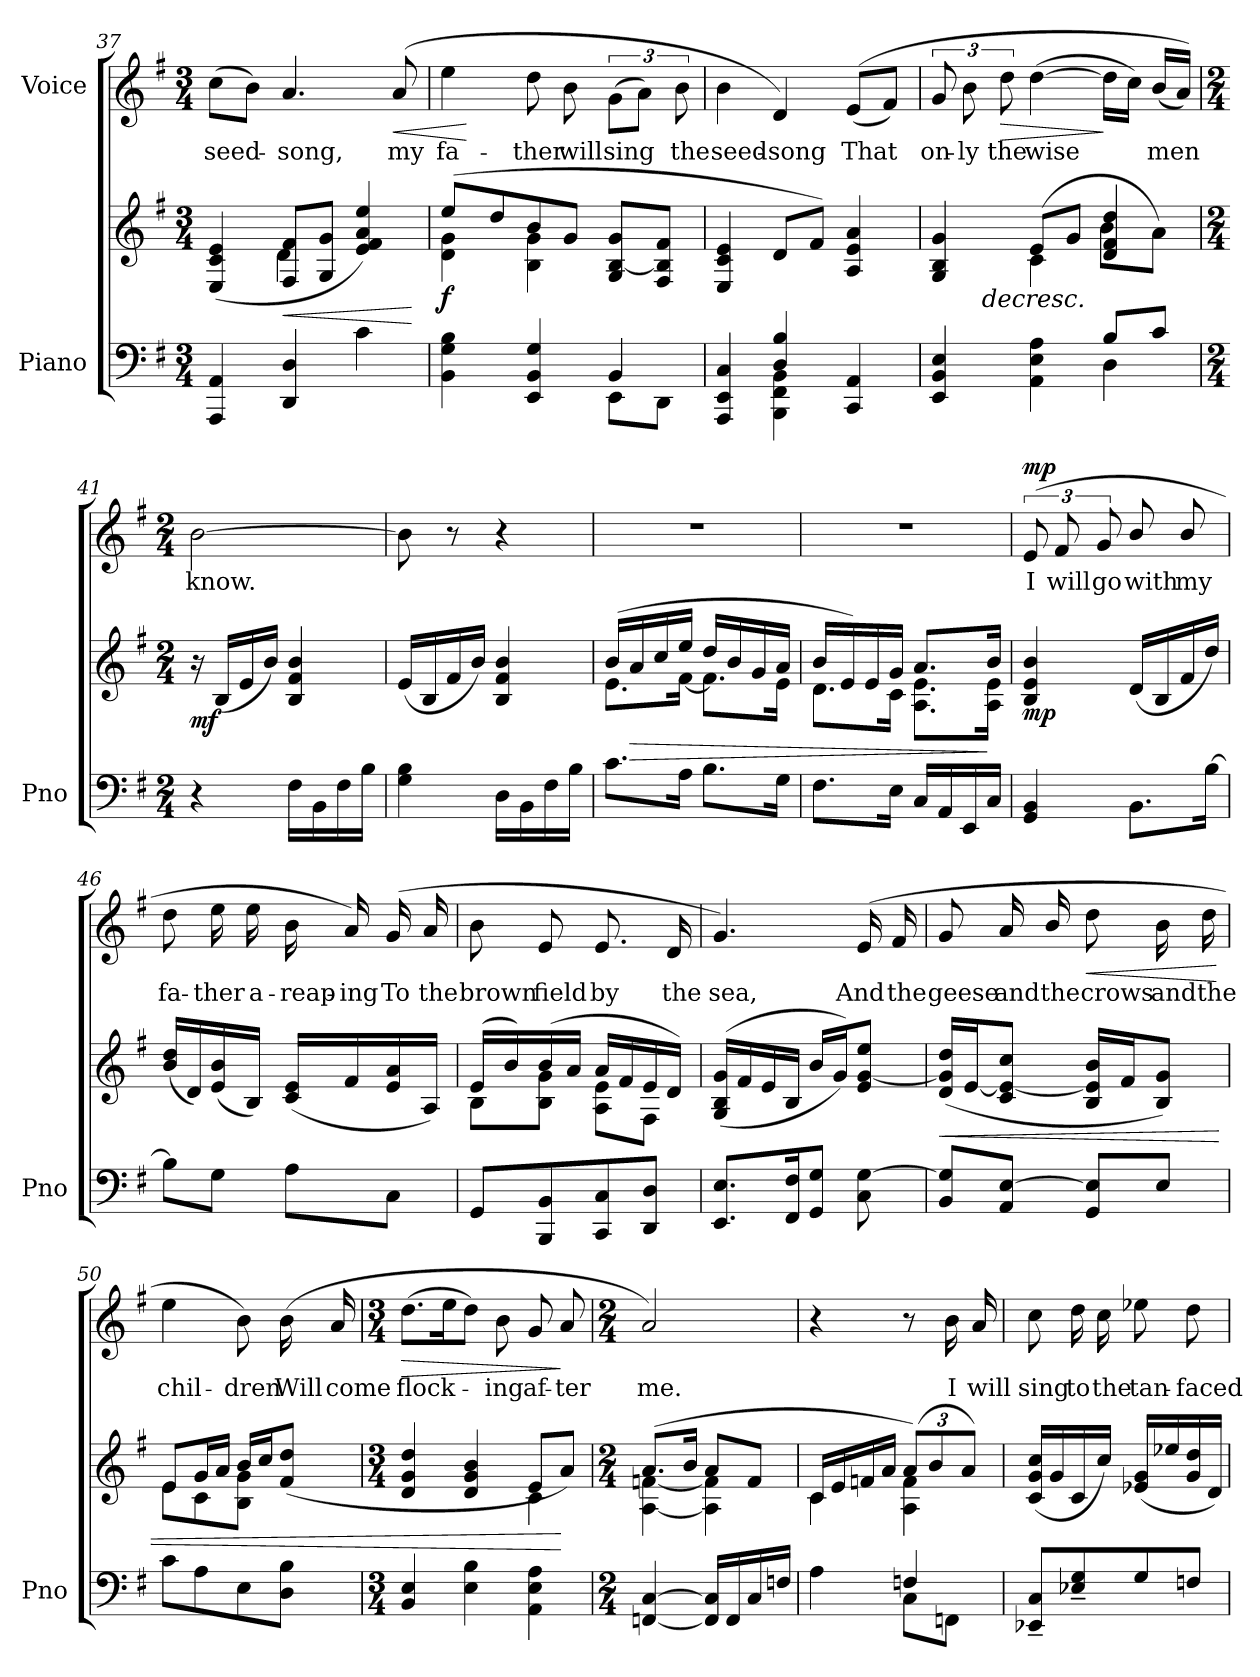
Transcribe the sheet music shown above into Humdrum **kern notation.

**kern	**kern	**dynam	**kern	**text	**dynam
*part2	*part2	*part2	*part1	*part1	*part1
*staff3	*staff2	*staff2/3	*staff1	*staff1	*staff1
*I"Piano	*	*	*I"Voice	*	*
*I'Pno	*	*	*	*	*
!!LO:LB:g=z
*clefF4	*clefG2	*	*clefG2	*	*
*k[f#]	*k[f#]	*	*k[f#]	*	*
*M3/4	*M3/4	*	*M3/4	*	*
=37	=37	=37	=37	=37	=37
*	*^	*	*	*	*
!	!	!	!	!	!LO:LY:b	!
4AAA/ 4AA/	(>4E/ 4c/ 4e/	4ryy	.	(8cc\L	seed-	.
.	.	.	.	8b\J)	.	.
!	!	!	!LO:HP:b	!	!LO:LY:b	!
4DD/ 4D/	8F#/ 8f#/L	4d\	<	4.a/	-song,	.
.	8G/ 8g/J	.	.	.	.	.
4c\	4e/ 4f#/ 4a/ 4ee/)	4ryy	.	.	.	.
!	!	!	!	!	!LO:LY:b	!LO:HP:b
.	.	.	.	(8a/	my	<
*	*v	*v	*	*	*	*
.	.	[	.	.	.
=38	=38	=38	=38	=38	=38
*^	*^	*	*	*	*
!	!	!	!	!LO:DY:b	!	!LO:LY:b	!
*	*	*	*	*	*^	*	*
4BB\ 4G\ 4B\	2ryy	(8ee/L	4d\ 4g\	f	4ee\	16ryy	fa-	.
.	.	.	.	.	.	16ryy	.	[
.	.	8dd/	.	.	.	8ryy	.	.
!	!	!	!	!	!	!	!LO:LY:b	!
4EE/ 4BB/ 4G/	.	8b/	4B\ 4g\	.	8dd\	4ryy	-ther	.
!	!	!	!	!	!	!	!LO:LY:b	!
.	.	8g/J	.	.	8b\	.	will	.
!	!	!	!	!	!	!	!LO:LY:b	!
4BB/	8EE\L	8G/ [<8B/ 8g/L	4ryy	.	(12g\L	4ryy	sing	.
.	.	.	.	.	12a\J)	.	.	.
.	8DD\J	8F#/ 8B/] 8f#/J	.	.	.	.	.	.
!	!	!	!	!	!	!	!LO:LY:b	!
.	.	.	.	.	12b\	.	the	.
*	*	*v	*v	*	*	*	*	*
*	*	*	*	*v	*v	*	*
=39	=39	=39	=39	=39	=39	=39
!	!	!	!	!	!LO:LY:b	!
4AAA/ 4EE/ 4C/	4ryy	4E/ 4c/ 4e/	.	4b\	seed-	.
!	!	!	!	!	!LO:LY:b	!
4D/ 4B/	4BBB\ 4FF#\ 4BB\	8d/L	.	4d/)	-song	.
.	.	8f#/J)	.	.	.	.
!	!	!	!	!	!LO:LY:b	!
4CC/ 4AA/	4ryy	4A/ 4e/ 4a/	.	((8e/L	That	.
.	.	.	.	8f#/J)	.	.
!!LO:LB:g=z
=40	=40	=40	=40	=40	=40	=40
*	*	*^	*	*	*	*
!	!	!	!	!	!	!LO:LY:b	!
4EE/ 4BB/ 4E/	2ryy	4G/ 4B/ 4g/	8ryy	.	12g/	on-	.
!	!	!	!	!	!	!LO:LY:b	!
.	.	.	.	.	12b\	-ly	.
!	!	!	!	!LO:HP:b	!	!	!
.	.	.	8ryy	>	.	.	.
!	!	!	!	!	!	!LO:LY:b	!LO:HP:b
.	.	.	.	.	12dd\	the	>
!	!	!	!	!	!	!LO:LY:b	!
4AA\ 4E\ 4A\	.	(8e/L	4c\	.	([4dd\	wise	.
.	.	8g/J	.	.	.	.	.
8B/L	4D\	4d/ 4f#/ 4dd/	8b\L	.	16dd\LL]	.	]
.	.	.	.	.	16cc\JJ)	.	.
!	!	!	!	!	!	!LO:LY:b	!
8c/J	.	.	8a\J)	.	(16b/LL	men	.
.	.	.	.	.	16a/JJ))	.	.
*v	*v	*	*	*	*	*	*
*	*v	*v	*	*	*	*
=41	=41	=41	=41	=41	=41
*M2/4	*M2/4	*	*M2/4	*	*
!	!	!LO:DY:b	!	!LO:LY:b	!
4r	16r	mf	[2b\	know.	.
.	(16B/LL	.	.	.	.
.	16e/	.	.	.	.
.	16b/JJ)	.	.	.	.
16F#\LL	4B/ 4f#/ 4b/	.	.	.	.
16BB\	.	.	.	.	.
16F#\	.	.	.	.	.
16B\JJ	.	.	.	.	.
=42	=42	=42	=42	=42	=42
4G\ 4B\	(16e/LL	.	8b\]	.	.
.	16B/	.	.	.	.
.	16f#/	.	8r	.	.
.	16b/JJ)	.	.	.	.
16D\LL	4B/ 4f#/ 4b/	.	4r	.	.
16BB\	.	.	.	.	.
16F#\	.	.	.	.	.
16B\JJ	.	.	.	.	.
!!LO:PB:g=z
=43	=43	=43	=43	=43	=43
*	*^	*	*	*	*
8.c\L	(16b/LL	8.e\L	.	2r	.	.
!	!	!	!LO:HP:b	!	!	!
.	16a/	.	>	.	.	.
.	16cc/	.	.	.	.	.
16A\Jk	16ee/JJ	[16f#\Jk	.	.	.	.
8.B\L	16dd/LL	8.f#\L]	.	.	.	.
.	16b/	.	.	.	.	.
.	16g/	.	.	.	.	.
16G\Jk	16a/JJ	16e\Jk	.	.	.	.
=44	=44	=44	=44	=44	=44	=44
8.F#\L	16b/LL	8.d\L	.	2r	.	.
.	16e/)	.	.	.	.	.
.	16e/	.	.	.	.	.
16E\Jk	16g/JJ	16c\Jk	.	.	.	.
16C/LL	8.a/L	8.A\ 8.e\L	.	.	.	.
16AA/	.	.	.	.	.	.
16EE/	.	.	.	.	.	.
16C/JJ	16b/Jk	16A\ 16e\Jk	]	.	.	.
=45	=45	=45	=45	=45	=45	=45
!	!	!	!LO:DY:b	!	!LO:LY:b	!LO:DY:b
*	*v	*v	*	*	*	*
4GG/ 4BB/	4B/ 4e/ 4b/	mp	(12e/	I	mp
!	!	!	!	!LO:LY:b	!
.	.	.	12f#/	will	.
!	!	!	!	!LO:LY:b	!
.	.	.	12g/	go	.
!	!	!	!	!LO:LY:b	!
8.BB\L	(16d/LL	.	8b/	with	.
.	16B/	.	.	.	.
!	!	!	!	!LO:LY:b	!
.	16f#/	.	8b/	my	.
[16B\Jk	16dd/JJ)	.	.	.	.
!!LO:LB:g=z
=46	=46	=46	=46	=46	=46
!	!	!	!	!LO:LY:b	!
8B\L]	(16b/ 16dd/LL	.	8dd\	fa-	.
.	16d/)	.	.	.	.
!	!	!	!	!LO:LY:b	!
8G\J	(16e/ 16b/	.	16ee\	-ther	.
!	!	!	!	!LO:LY:b	!
.	16B/JJ)	.	16ee\	a-	.
!	!	!	!	!LO:LY:b	!
8A\L	(16c/ 16e/LL	.	16b\	-reap-	.
!	!	!	!	!LO:LY:b	!
.	16f#/	.	16a/)	-ing	.
!	!	!	!	!LO:LY:b	!
8C\J	16e/ 16a/	.	(16g/	To	.
!	!	!	!	!LO:LY:b	!
.	16A/JJ)	.	16a/	the	.
=47	=47	=47	=47	=47	=47
*	*^	*	*	*	*
!	!	!	!	!	!LO:LY:b	!
8GG/L	(>16e/LL	8B\L	.	8b\	brown	.
.	16b/)	.	.	.	.	.
!	!	!	!	!	!LO:LY:b	!
8BBB/ 8BB/	(>16b/	8B\ 8g\J	.	8e/	field	.
.	16a/JJ	.	.	.	.	.
!	!	!	!	!	!LO:LY:b	!
8CC/ 8C/	16a/LL	8A\ 8e\L	.	8.e/	by	.
.	16f#/	.	.	.	.	.
8DD/ 8D/J	16e/	8F#\J	.	.	.	.
!	!	!	!	!	!LO:LY:b	!
.	16d/JJ)	.	.	16d/	the	.
*	*v	*v	*	*	*	*
=48	=48	=48	=48	=48	=48
!	!	!	!	!LO:LY:b	!
8.EE/ 8.E/L	(>(16G/ 16B/ 16g/LL	.	4.g/)	sea,	.
.	16f#/	.	.	.	.
.	16e/	.	.	.	.
16FF#/ 16F#/K	16B/JJ	.	.	.	.
8GG/ 8G/J	16b/LL	.	.	.	.
.	16g/J))	.	.	.	.
!	!	!	!	!LO:LY:b	!
8C\ [8G\	8e/ [8g/ 8ee/J	.	(16e/	And	.
!	!	!	!	!LO:LY:b	!
.	.	.	16f#/	the	.
!!LO:LB:g=z
=49	=49	=49	=49	=49	=49
!	!	!LO:HP:b	!	!LO:LY:b	!
8BB/ 8G/]L	(>16d/ 16g/] 16dd/LL	<	8g/	geese	.
.	[>16e/J	.	.	.	.
!	!	!	!	!LO:LY:b	!
8AA/ [8E/J	8c/ 8e/_ 8cc/J	.	16a/	and	.
!	!	!	!	!LO:LY:b	!
.	.	.	16b/	the	.
!	!	!	!	!LO:LY:b	!LO:HP:b
8GG/ 8E/]L	16B/ 16e/] 16b/LL	.	8dd\	crows	<
.	16f#/J	.	.	.	.
!	!	!	!	!LO:LY:b	!
8E/J	8B/ 8g/J)	.	16b\	and	.
!	!	!	!	!LO:LY:b	!
.	.	.	16dd\	the	.
.	.	]	.	.	[
=50	=50	=50	=50	=50	=50
*	*^	*	*	*	*
!	!	!	!	!	!LO:LY:b	!
8c\L	8e/L	(>8e\L	.	4ee\	chil-	.
8A\	16g/L	8c\	.	.	.	.
.	16a/JJ	.	.	.	.	.
!	!	!	!	!	!LO:LY:b	!
8E\	16b/LL	8B\ 8g\J	.	8b\)	-dren	.
.	16cc/J	.	.	.	.	.
!	!	!	!	!	!LO:LY:b	!
8D\ 8B\J	(8f#/ 8dd/J	8ryy	.	(16b\	Will	.
!	!	!	!	!	!LO:LY:b	!
.	.	.	.	16a/	come	.
=51	=51	=51	=51	=51	=51	=51
*M3/4	*M3/4	*	*	*M3/4	*	*
!	!	!	!	!	!LO:LY:b	!LO:HP:b
4BB/ 4E/	4d/ 4g/ 4dd/	2ryy	.	(8.dd\L	flock-	>
.	.	.	.	16ee\K	.	.
4E\ 4B\	4d/ 4g/ 4b/	.	.	8dd\J)	.	.
!	!	!	!	!	!LO:LY:b	!
.	.	.	.	8b\	-ing	.
!	!	!	!	!	!LO:LY:b	!
4AA\ 4E\ 4A\	8e/L	4c\	.	8g/	af-	.
!	!	!	!	!	!LO:LY:b	!
.	8a/J)	.	[	8a/	-ter	]
!!LO:LB:g=z
=52	=52	=52	=52	=52	=52	=52
*M2/4	*M2/4	*	*	*M2/4	*	*
!	!	!	!	!	!LO:LY:b	!
[4FFn/ [4C/	(8.a/L	[4A\ [4fn\	.	2a/)	me.	.
.	16b/Jk	.	.	.	.	.
16FF/] 16C/]LL	8a/L	4A\] 4f\]	.	.	.	.
16FF/	.	.	.	.	.	.
16C/	8f/J	.	.	.	.	.
16Fn/JJ	.	.	.	.	.	.
=53	=53	=53	=53	=53	=53	=53
*^	*	*	*	*	*	*
4A\	4ryy	16c/LL	4c\	.	4r	.	.
.	.	16e/	.	.	.	.	.
.	.	16fn/	.	.	.	.	.
.	.	16a/JJ	.	.	.	.	.
*	*	*Xbrackettup	*	*	*	*	*
8C\L	4Fn/	(>12a/L)	4A\ 4f\	.	8r	.	.
.	.	12b/	.	.	.	.	.
!	!	!	!	!	!	!LO:LY:b	!
8FFn\J	.	.	.	.	16b\	I	.
.	.	12a/J)	.	.	.	.	.
!	!	!	!	!	!	!LO:LY:b	!
.	.	.	.	.	16a/	will	.
*v	*v	*	*	*	*	*	*
*	*v	*v	*	*	*	*
=54	=54	=54	=54	=54	=54
!	!	!	!	!LO:LY:b	!
8EE-X/~ 8C/~L	(16c/ 16g/ 16cc/LL	.	8cc\	sing	.
.	16g/	.	.	.	.
!	!	!	!	!LO:LY:b	!
8E-X/~ 8G/~	16c/	.	16dd\	to	.
!	!	!	!	!LO:LY:b	!
.	16cc/JJ)	.	16cc\	the	.
!	!	!	!	!LO:LY:b	!
8G/	(16e-X/ 16g/LL	.	8ee-X\	tan-	.
.	16ee-X/	.	.	.	.
!	!	!	!	!LO:LY:b	!
8Fn/J	16g/ 16dd/	.	8dd\	-faced	.
.	16d/JJ)	.	.	.	.
=	=	=	=	=	=
*-	*-	*-	*-	*-	*-
